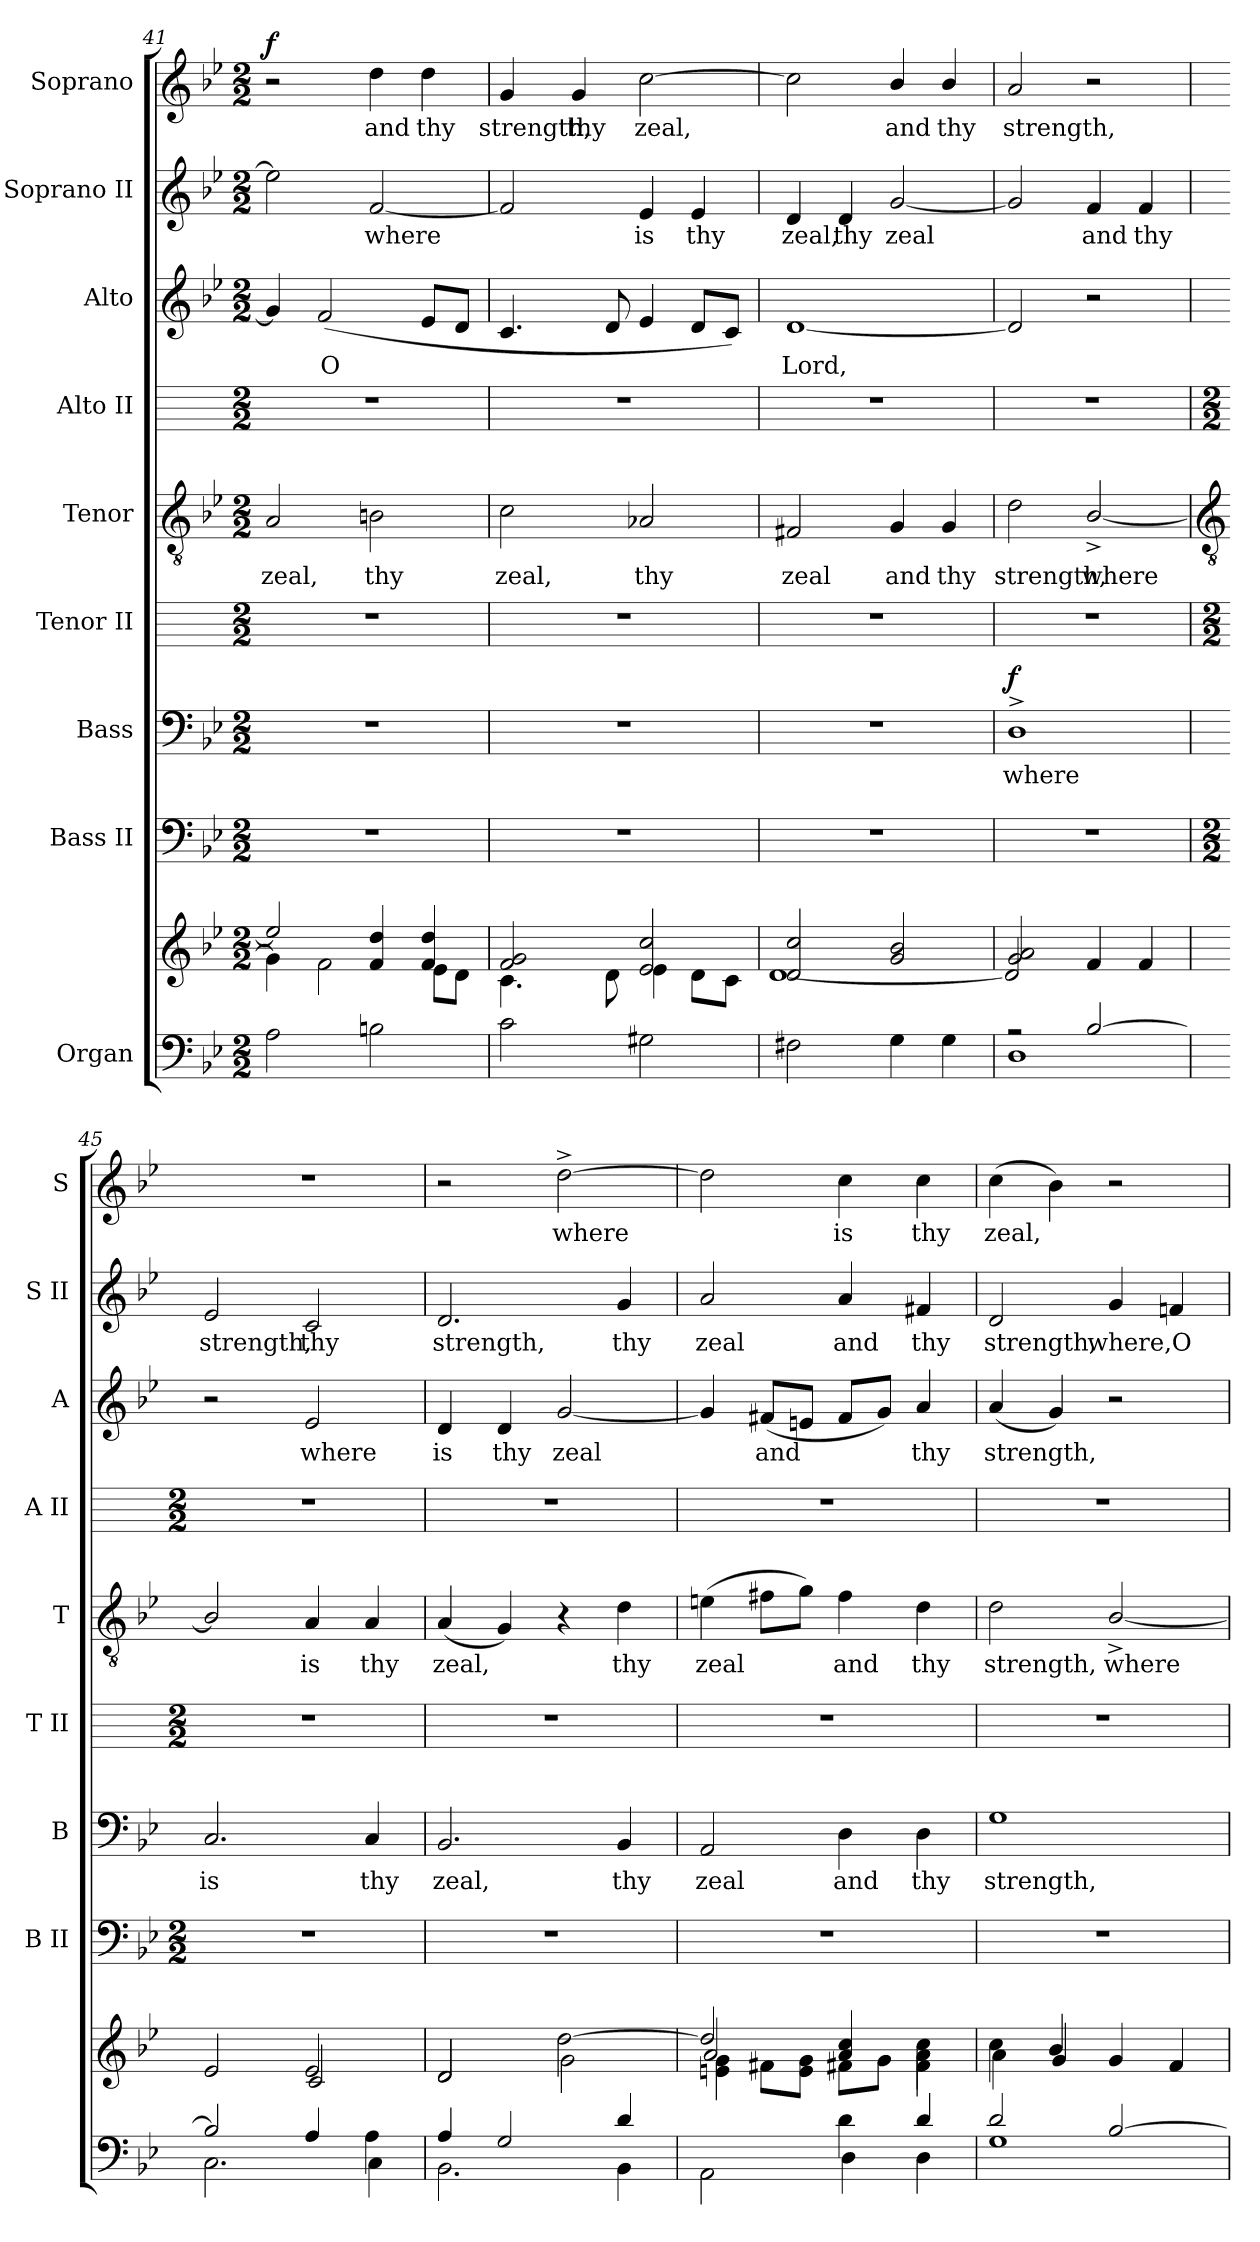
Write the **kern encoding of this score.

**kern	**kern	**kern	**kern	**text	**dynam	**kern	**kern	**text	**kern	**kern	**text	**kern	**text	**kern	**text	**dynam
*part9	*part9	*part8	*part7	*part7	*part7	*part6	*part5	*part5	*part4	*part3	*part3	*part2	*part2	*part1	*part1	*part1
*staff10	*staff9	*staff8	*staff7	*staff7	*staff7	*staff6	*staff5	*staff5	*staff4	*staff3	*staff3	*staff2	*staff2	*staff1	*staff1	*staff1
*I"Organ	*	*I"Bass II	*I"Bass	*	*	*I"Tenor II	*I"Tenor	*	*I"Alto II	*I"Alto	*	*I"Soprano II	*	*I"Soprano	*	*
*	*	*I'B II	*I'B	*	*	*I'T II	*I'T	*	*I'A II	*I'A	*	*I'S II	*	*I'S	*	*
*clefF4	*clefG2	*clefF4	*clefF4	*	*	*	*clefGv2	*	*	*clefG2	*	*clefG2	*	*clefG2	*	*
*k[b-e-]	*k[b-e-]	*k[b-e-]	*k[b-e-]	*	*	*	*k[b-e-]	*	*	*k[b-e-]	*	*k[b-e-]	*	*k[b-e-]	*	*
*B-:	*B-:	*B-:	*B-:	*	*	*	*B-:	*	*	*B-:	*	*B-:	*	*B-:	*	*
*M2/2	*M2/2	*M2/2	*M2/2	*	*	*M2/2	*M2/2	*	*M2/2	*M2/2	*	*M2/2	*	*M2/2	*	*
=41	=41	=41	=41	=41	=41	=41	=41	=41	=41	=41	=41	=41	=41	=41	=41	=41
*^	*^	*	*	*	*	*	*	*	*	*	*	*	*	*	*	*
!	!	!	!	!	!	!	!	!	!	!LO:LY:b	!	!	!	!	!	!	!	!LO:DY:b
2A\	1ryy	2ee-/]	4g\]	1r	1r	.	.	1r	2A	zeal,	1r	4g]	.	2ee-]	.	2r	.	f
!	!	!	!	!	!	!	!	!	!	!	!	!	!LO:LY:b	!	!	!	!	!
.	.	.	2f\	.	.	.	.	.	.	.	.	(<2f	O	.	.	.	.	.
!	!	!	!	!	!	!	!	!	!	!LO:LY:b	!	!	!	!	!LO:LY:b	!	!LO:LY:b	!
2Bn\	.	4f/ 4dd/	.	.	.	.	.	.	2Bn	thy	.	.	.	[2f	where	4dd	and	.
!	!	!	!	!	!	!	!	!	!	!	!	!	!	!	!	!	!LO:LY:b	!
.	.	4f/ 4dd/	8e-\L	.	.	.	.	.	.	.	.	8e-L	.	.	.	4dd	thy	.
.	.	.	8d\J	.	.	.	.	.	.	.	.	8dJ	.	.	.	.	.	.
=42	=42	=42	=42	=42	=42	=42	=42	=42	=42	=42	=42	=42	=42	=42	=42	=42	=42	=42
!	!	!	!	!	!	!	!	!	!	!LO:LY:b	!	!	!	!	!	!	!LO:LY:b	!
2c\	1ryy	2f/ 2g/	4.c\	1r	1r	.	.	1r	2c	zeal,	1r	4.c	.	2f]	.	4g	strength,	.
!	!	!	!	!	!	!	!	!	!	!	!	!	!	!	!	!	!LO:LY:b	!
.	.	.	.	.	.	.	.	.	.	.	.	.	.	.	.	4g	thy	.
.	.	.	8d\	.	.	.	.	.	.	.	.	8d	.	.	.	.	.	.
!	!	!	!	!	!	!	!	!	!	!LO:LY:b	!	!	!	!	!LO:LY:b	!	!LO:LY:b	!
2G#X\	.	2e-/ 2cc/	4e-\	.	.	.	.	.	2A-X	thy	.	4e-	.	4e-	is	[2cc	zeal,	.
!	!	!	!	!	!	!	!	!	!	!	!	!	!	!	!LO:LY:b	!	!	!
.	.	.	8d\L	.	.	.	.	.	.	.	.	8dL	.	4e-	thy	.	.	.
.	.	.	8c\J	.	.	.	.	.	.	.	.	8cJ)	.	.	.	.	.	.
=43	=43	=43	=43	=43	=43	=43	=43	=43	=43	=43	=43	=43	=43	=43	=43	=43	=43	=43
!	!	!	!	!	!	!	!	!	!	!LO:LY:b	!	!	!LO:LY:b	!	!LO:LY:b	!	!	!
2F#X\	1ryy	2d/ 2cc/	[1d\	1r	1r	.	.	1r	2F#X	zeal	1r	[1d	Lord,	4d	zeal,	2cc]	.	.
!	!	!	!	!	!	!	!	!	!	!	!	!	!	!	!LO:LY:b	!	!	!
.	.	.	.	.	.	.	.	.	.	.	.	.	.	4d	thy	.	.	.
!	!	!	!	!	!	!	!	!	!	!LO:LY:b	!	!	!	!	!LO:LY:b	!	!LO:LY:b	!
4G\	.	2g/ 2b-/	.	.	.	.	.	.	4G	and	.	.	.	[2g	zeal	4b-/	and	.
!	!	!	!	!	!	!	!	!	!	!LO:LY:b	!	!	!	!	!	!	!LO:LY:b	!
4G\	.	.	.	.	.	.	.	.	4G	thy	.	.	.	.	.	4b-/	thy	.
=44	=44	=44	=44	=44	=44	=44	=44	=44	=44	=44	=44	=44	=44	=44	=44	=44	=44	=44
!	!	!	!	!	!	!LO:LY:b	!LO:DY:b	!	!	!LO:LY:b	!	!	!	!	!	!	!LO:LY:b	!
2r	1D\	2g/ 2a/	2d/]	1r	1D^	where	f	1r	2d	strength,	1r	2d]	.	2g]	.	2a	strength,	.
!	!	!	!	!	!	!	!	!	!	!LO:LY:b	!	!	!	!	!LO:LY:b	!	!	!
[2B-/	.	4f/	2ryy	.	.	.	.	.	[2B-^/	where	.	2r	.	4f	and	2r	.	.
!	!	!	!	!	!	!	!	!	!	!	!	!	!	!	!LO:LY:b	!	!	!
.	.	4f/	.	.	.	.	.	.	.	.	.	.	.	4f	thy	.	.	.
!!LO:LB:g=z
=45	=45	=45	=45	=45	=45	=45	=45	=45	=45	=45	=45	=45	=45	=45	=45	=45	=45	=45
*	*	*	*	*	*	*	*	*	*clefGv2	*	*	*	*	*	*	*	*	*
*	*	*	*	*M2/2	*	*	*	*M2/2	*	*	*M2/2	*	*	*	*	*	*	*
!	!	!	!	!	!	!LO:LY:b	!	!	!	!	!	!	!	!	!LO:LY:b	!	!	!
2B-/]	2.C\	2e-/	2ryy	1r	2.C	is	.	1r	2B-/]	.	1r	2r	.	2e-	strength,	1r	.	.
!	!	!	!	!	!	!	!	!	!	!LO:LY:b	!	!	!LO:LY:b	!	!LO:LY:b	!	!	!
4A/	.	2e-/	2c/	.	.	.	.	.	4A	is	.	2e-	where	2c	thy	.	.	.
!	!	!	!	!	!	!LO:LY:b	!	!	!	!LO:LY:b	!	!	!	!	!	!	!	!
4A\	4C\	.	.	.	4C	thy	.	.	4A	thy	.	.	.	.	.	.	.	.
=46	=46	=46	=46	=46	=46	=46	=46	=46	=46	=46	=46	=46	=46	=46	=46	=46	=46	=46
!	!	!	!	!	!	!LO:LY:b	!	!	!	!LO:LY:b	!	!	!LO:LY:b	!	!LO:LY:b	!	!	!
4A/	2.BB-\	2d/	2d/	1r	2.BB-	zeal,	.	1r	(<4A	zeal,	1r	4d	is	2.d	strength,	2r	.	.
!	!	!	!	!	!	!	!	!	!	!	!	!	!LO:LY:b	!	!	!	!	!
2G/	.	.	.	.	.	.	.	.	4G)	.	.	4d	thy	.	.	.	.	.
!	!	!	!	!	!	!	!	!	!	!	!	!	!LO:LY:b	!	!	!	!LO:LY:b	!
.	.	[2dd\	2g\	.	.	.	.	.	4r	.	.	[2g	zeal	.	.	[2dd^	where	.
!	!	!	!	!	!	!LO:LY:b	!	!	!	!LO:LY:b	!	!	!	!	!LO:LY:b	!	!	!
4d/	4BB-\	.	.	.	4BB-	thy	.	.	4d	thy	.	.	.	4g	thy	.	.	.
=47	=47	=47	=47	=47	=47	=47	=47	=47	=47	=47	=47	=47	=47	=47	=47	=47	=47	=47
*	*	*	*^	*	*	*	*	*	*	*	*	*	*	*	*	*	*	*
!	!	!	!	!	!	!	!LO:LY:b	!	!	!	!LO:LY:b	!	!	!	!	!LO:LY:b	!	!	!
2ryy	2AA\	2dd/]	2a/	4en\ 4g\	1r	2AA	zeal	.	1r	(>4en	zeal	1r	4g]	.	2a	zeal	2dd]	.	.
!	!	!	!	!	!	!	!	!	!	!	!	!	!	!LO:LY:b	!	!	!	!	!
.	.	.	.	8f#X\L	.	.	.	.	.	8f#XL	.	.	(<8f#XL	and	.	.	.	.	.
.	.	.	.	8e\ 8g\J	.	.	.	.	.	8gJ)	.	.	8enJ	.	.	.	.	.	.
!	!	!	!	!	!	!	!LO:LY:b	!	!	!	!LO:LY:b	!	!	!	!	!LO:LY:b	!	!LO:LY:b	!
4d\	4D\	4a/ 4cc/	8f#X\L	2ryy	.	4D	and	.	.	4f#	and	.	8f#L	.	4a	and	4cc	is	.
.	.	.	8g\J	.	.	.	.	.	.	.	.	.	8gJ)	.	.	.	.	.	.
!	!	!	!	!	!	!	!LO:LY:b	!	!	!	!LO:LY:b	!	!	!LO:LY:b	!	!LO:LY:b	!	!LO:LY:b	!
4d/	4D\	4a\ 4cc\	4f#\ 4a\	.	.	4D	thy	.	.	4d	thy	.	4a	thy	4f#X	thy	4cc	thy	.
*	*	*	*v	*v	*	*	*	*	*	*	*	*	*	*	*	*	*	*	*
=48	=48	=48	=48	=48	=48	=48	=48	=48	=48	=48	=48	=48	=48	=48	=48	=48	=48	=48
!	!	!	!	!	!	!LO:LY:b	!	!	!	!LO:LY:b	!	!	!LO:LY:b	!	!LO:LY:b	!	!LO:LY:b	!
2d/	1G\	4cc\	4a\	1r	1G	strength,	.	1r	2d	strength,	1r	(<4a	strength,	2d	strength,	(>4cc	zeal,	.
.	.	4b-/	4g/	.	.	.	.	.	.	.	.	4g)	.	.	.	4b-)	.	.
!	!	!	!	!	!	!	!	!	!	!LO:LY:b	!	!	!	!	!LO:LY:b	!	!	!
[2B-/	.	4g/	2ryy	.	.	.	.	.	[2B-^/	where	.	2r	.	4g	where,	2r	.	.
!	!	!	!	!	!	!	!	!	!	!	!	!	!	!	!LO:LY:b	!	!	!
.	.	4f/	.	.	.	.	.	.	.	.	.	.	.	4fn	O	.	.	.
*v	*v	*	*	*	*	*	*	*	*	*	*	*	*	*	*	*	*	*
*	*v	*v	*	*	*	*	*	*	*	*	*	*	*	*	*	*	*
=	=	=	=	=	=	=	=	=	=	=	=	=	=	=	=	=
*-	*-	*-	*-	*-	*-	*-	*-	*-	*-	*-	*-	*-	*-	*-	*-	*-
